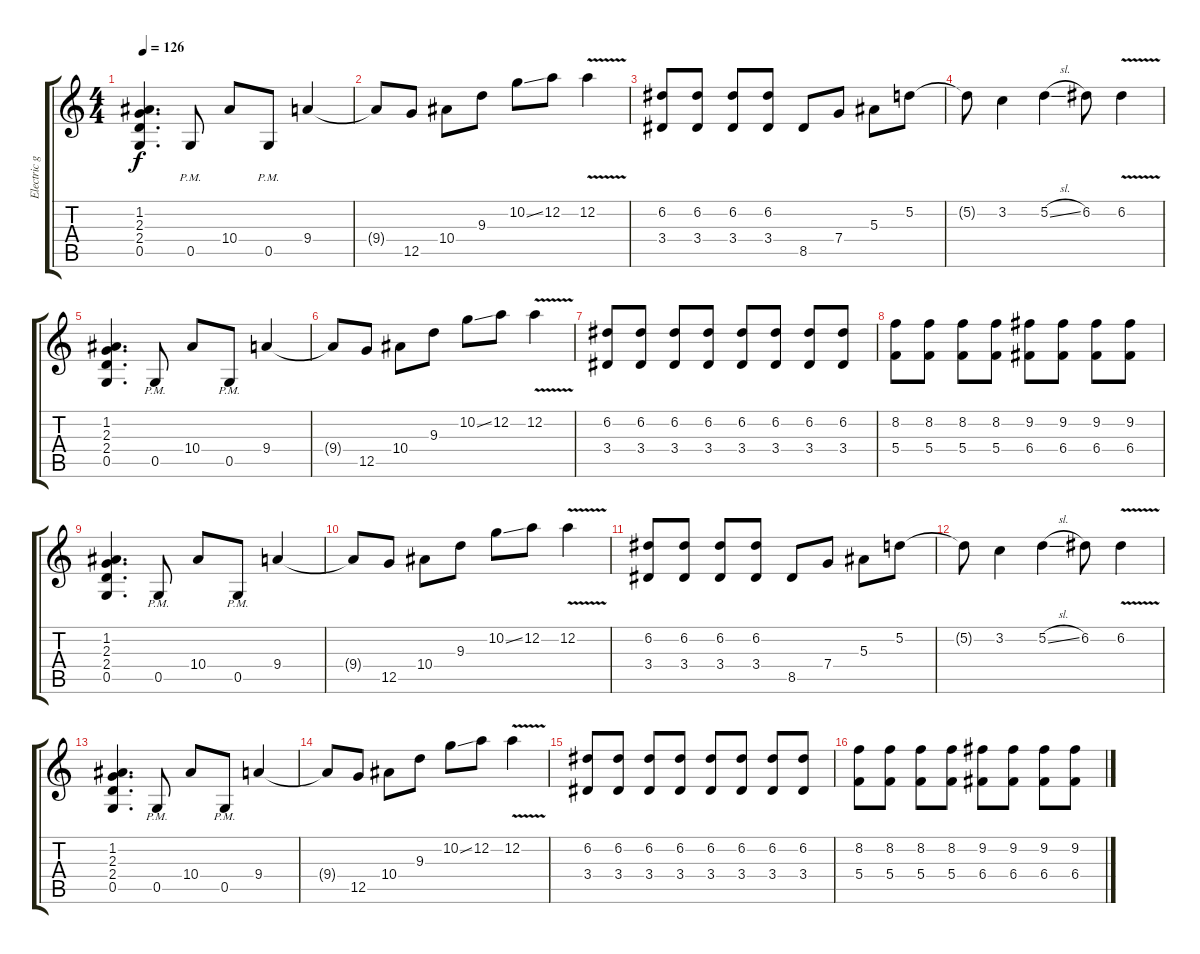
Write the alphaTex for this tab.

\track ("Electric guitar" "Electric g") {instrument distortionguitar}
\staff {score tabs}
\tuning (D4 A3 F3 C3 G2 D2) {hide}
\ts (4 4)
\tempo 126
\clef g2
\ks c
(1.2 2.3 2.4 0.5).4{d dy f} 0.5{pm}.8 10.4.8 0.5{pm}.8 9.4.4 |
9.4{t}.8 12.5.8 10.4.8 9.3.8 10.2{ss}.8 12.2.8 12.2{v}.4 |
(6.2 3.4).8 (6.2 3.4).8 (6.2 3.4).8 (6.2 3.4).8 8.5.8 7.4.8 5.3.8 5.2.8 |
5.2{t}.8 3.2.4 5.2{sl}.4 6.2.8 6.2{v}.4 |
(1.2 2.3 2.4 0.5).4{d} 0.5{pm}.8 10.4.8 0.5{pm}.8 9.4.4 |
9.4{t}.8 12.5.8 10.4.8 9.3.8 10.2{ss}.8 12.2.8 12.2{v}.4 |
(6.2 3.4).8 (6.2 3.4).8 (6.2 3.4).8 (6.2 3.4).8 (6.2 3.4).8 (6.2 3.4).8 (6.2 3.4).8 (6.2 3.4).8 |
(8.2 5.4).8 (8.2 5.4).8 (8.2 5.4).8 (8.2 5.4).8 (9.2 6.4).8 (9.2 6.4).8 (9.2 6.4).8 (9.2 6.4).8 |
(1.2 2.3 2.4 0.5).4{d} 0.5{pm}.8 10.4.8 0.5{pm}.8 9.4.4 |
9.4{t}.8 12.5.8 10.4.8 9.3.8 10.2{ss}.8 12.2.8 12.2{v}.4 |
(6.2 3.4).8 (6.2 3.4).8 (6.2 3.4).8 (6.2 3.4).8 8.5.8 7.4.8 5.3.8 5.2.8 |
5.2{t}.8 3.2.4 5.2{sl}.4 6.2.8 6.2{v}.4 |
(1.2 2.3 2.4 0.5).4{d} 0.5{pm}.8 10.4.8 0.5{pm}.8 9.4.4 |
9.4{t}.8 12.5.8 10.4.8 9.3.8 10.2{ss}.8 12.2.8 12.2{v}.4 |
(6.2 3.4).8 (6.2 3.4).8 (6.2 3.4).8 (6.2 3.4).8 (6.2 3.4).8 (6.2 3.4).8 (6.2 3.4).8 (6.2 3.4).8 |
(8.2 5.4).8 (8.2 5.4).8 (8.2 5.4).8 (8.2 5.4).8 (9.2 6.4).8 (9.2 6.4).8 (9.2 6.4).8 (9.2 6.4).8
